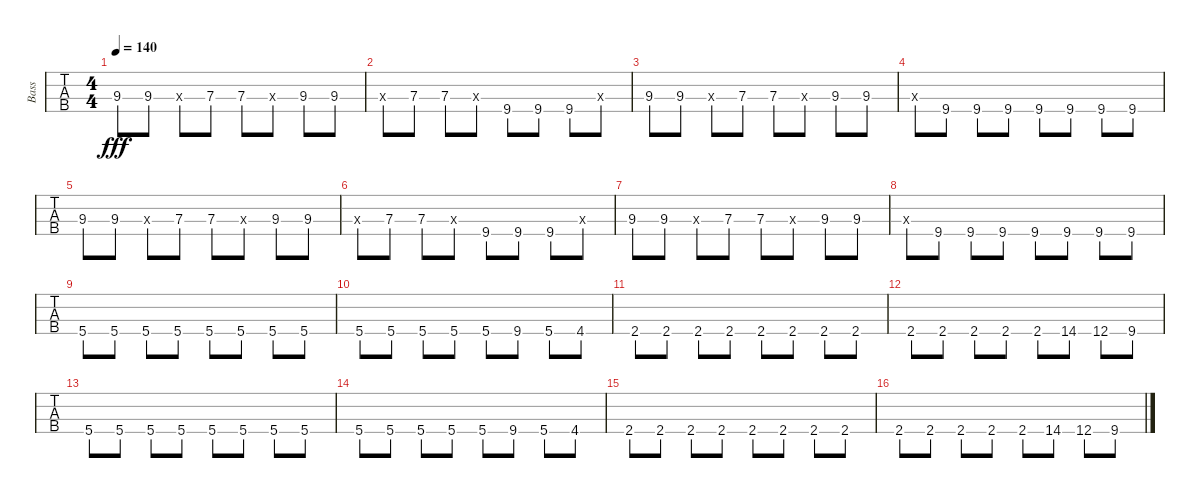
\track ("Bass" "Bass") {instrument electricbasspick}
\staff {tabs}
\tuning (G2 D2 A1 E1) {hide}
\ts (4 4)
\tempo 140
\clef f4
\ks c
9.3.8{dy fff} 9.3.8 7.3{x}.8 7.3.8 7.3.8 9.3{x}.8 9.3.8 9.3.8 |
0.3{x}.8 7.3.8 7.3.8 9.3{x}.8 9.4.8 9.4.8 9.4.8 0.3{x}.8 |
9.3.8 9.3.8 0.3{x}.8 7.3.8 7.3.8 0.3{x}.8 9.3.8 9.3.8 |
0.3{x}.8 9.4.8 9.4.8 9.4.8 9.4.8 9.4.8 9.4.8 9.4.8 |
9.3.8 9.3.8 7.3{x}.8 7.3.8 7.3.8 9.3{x}.8 9.3.8 9.3.8 |
0.3{x}.8 7.3.8 7.3.8 9.3{x}.8 9.4.8 9.4.8 9.4.8 0.3{x}.8 |
9.3.8 9.3.8 0.3{x}.8 7.3.8 7.3.8 0.3{x}.8 9.3.8 9.3.8 |
0.3{x}.8 9.4.8 9.4.8 9.4.8 9.4.8 9.4.8 9.4.8 9.4.8 |
5.4.8 5.4.8 5.4.8 5.4.8 5.4.8 5.4.8 5.4.8 5.4.8 |
5.4.8 5.4.8 5.4.8 5.4.8 5.4.8 9.4.8 5.4.8 4.4.8 |
2.4.8 2.4.8 2.4.8 2.4.8 2.4.8 2.4.8 2.4.8 2.4.8 |
2.4.8 2.4.8 2.4.8 2.4.8 2.4.8 14.4.8 12.4.8 9.4.8 |
5.4.8 5.4.8 5.4.8 5.4.8 5.4.8 5.4.8 5.4.8 5.4.8 |
5.4.8 5.4.8 5.4.8 5.4.8 5.4.8 9.4.8 5.4.8 4.4.8 |
2.4.8 2.4.8 2.4.8 2.4.8 2.4.8 2.4.8 2.4.8 2.4.8 |
2.4.8 2.4.8 2.4.8 2.4.8 2.4.8 14.4.8 12.4.8 9.4.8
